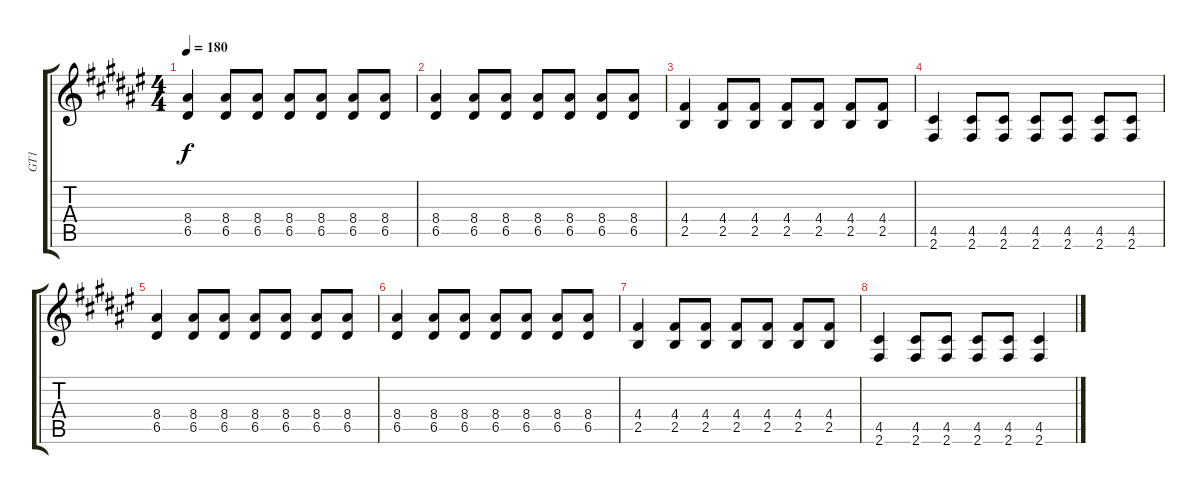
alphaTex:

\track ("GT1" "GT1") {instrument overdrivenguitar}
\staff {score tabs}
\tuning (E4 B3 G3 D3 A2 E2) {hide}
\ts (4 4)
\tempo 180
\clef g2
\ks f#
(8.4 6.5).4{dy f} (8.4 6.5).8 (8.4 6.5).8 (8.4 6.5).8 (8.4 6.5).8 (8.4 6.5).8 (8.4 6.5).8 |
(8.4 6.5).4 (8.4 6.5).8 (8.4 6.5).8 (8.4 6.5).8 (8.4 6.5).8 (8.4 6.5).8 (8.4 6.5).8 |
(4.4 2.5).4 (4.4 2.5).8 (4.4 2.5).8 (4.4 2.5).8 (4.4 2.5).8 (4.4 2.5).8 (4.4 2.5).8 |
(4.5 2.6).4 (4.5 2.6).8 (4.5 2.6).8 (4.5 2.6).8 (4.5 2.6).8 (4.5 2.6).8 (4.5 2.6).8 |
(8.4 6.5).4 (8.4 6.5).8 (8.4 6.5).8 (8.4 6.5).8 (8.4 6.5).8 (8.4 6.5).8 (8.4 6.5).8 |
(8.4 6.5).4 (8.4 6.5).8 (8.4 6.5).8 (8.4 6.5).8 (8.4 6.5).8 (8.4 6.5).8 (8.4 6.5).8 |
(4.4 2.5).4 (4.4 2.5).8 (4.4 2.5).8 (4.4 2.5).8 (4.4 2.5).8 (4.4 2.5).8 (4.4 2.5).8 |
(4.5 2.6).4 (4.5 2.6).8 (4.5 2.6).8 (4.5 2.6).8 (4.5 2.6).8 (4.5 2.6).4
